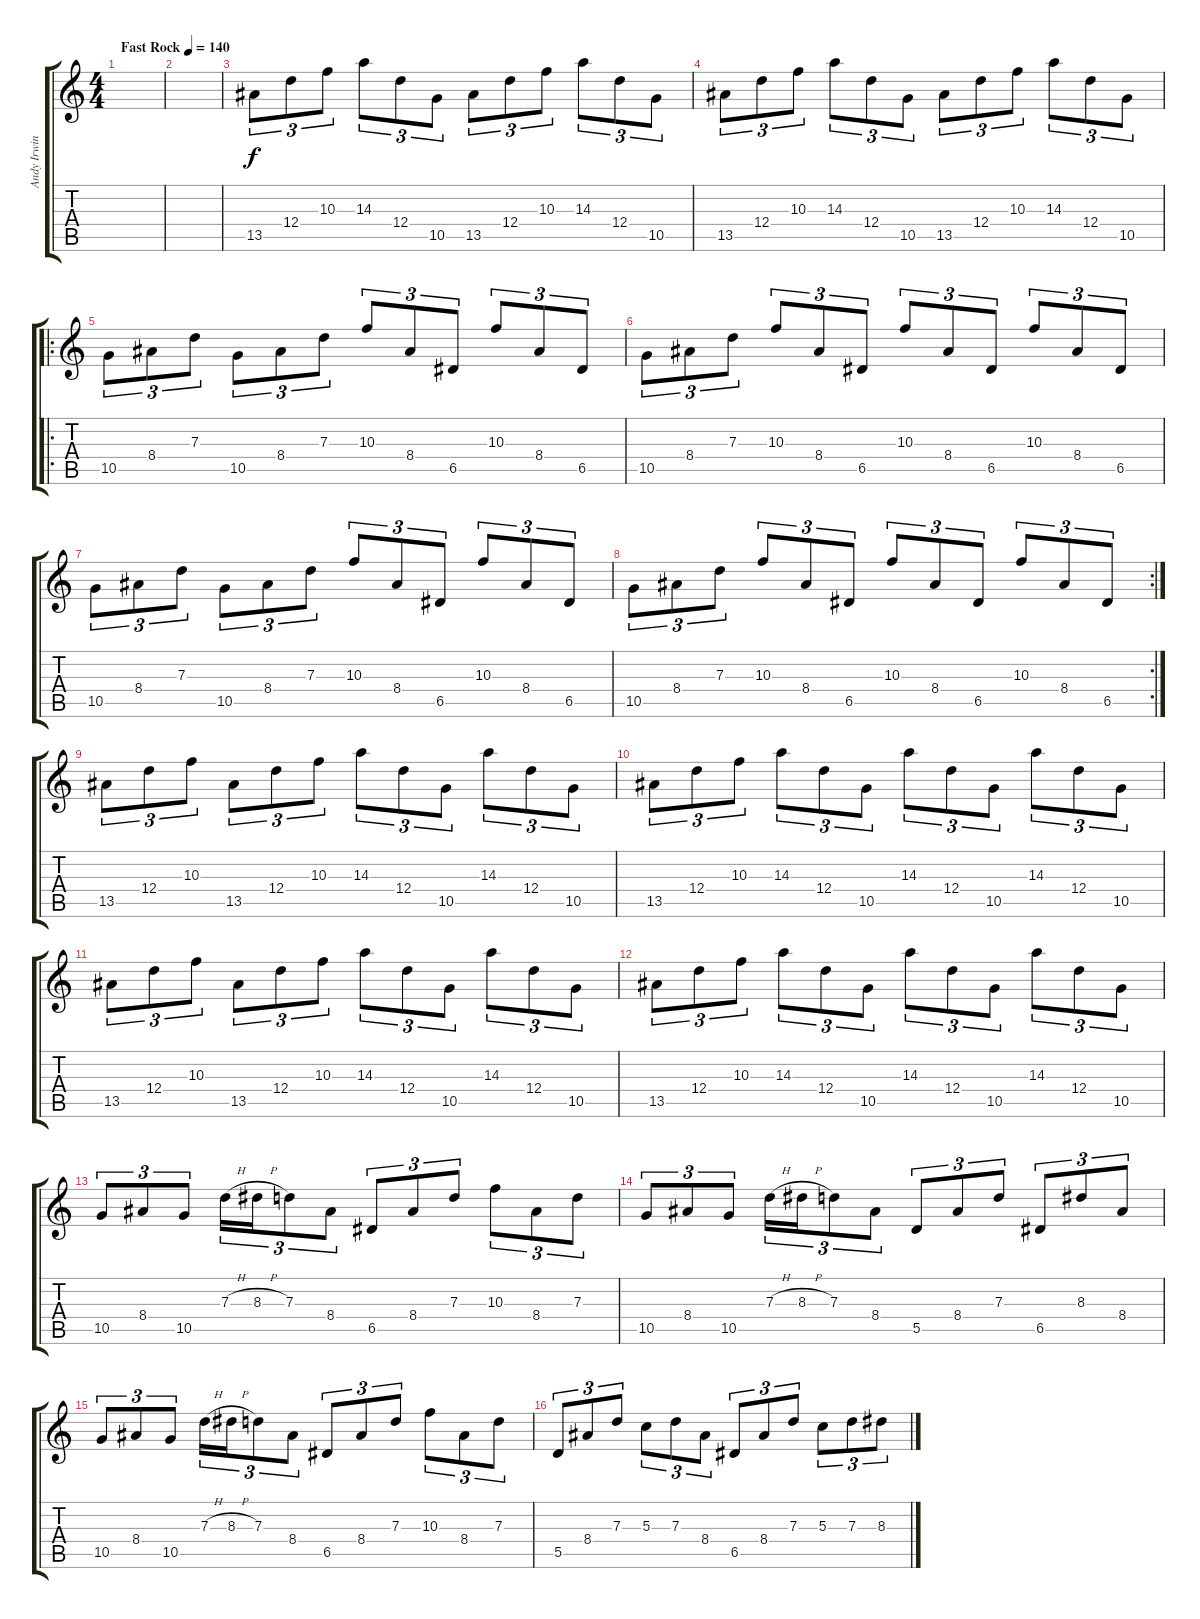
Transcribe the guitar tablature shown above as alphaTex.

\track ("Andy Irwin" "Andy Irwin") {instrument distortionguitar}
\staff {score tabs}
\tuning (E4 B3 G3 D3 A2 D2) {hide}
\ts (4 4)
\tempo (140 "Fast Rock")
\clef g2
\ks c
|
|
13.5.8{tu (3 2)} 12.4.8{tu (3 2)} 10.3.8{tu (3 2)} 14.3.8{tu (3 2)} 12.4.8{tu (3 2)} 10.5.8{tu (3 2)} 13.5.8{tu (3 2)} 12.4.8{tu (3 2)} 10.3.8{tu (3 2)} 14.3.8{tu (3 2)} 12.4.8{tu (3 2)} 10.5.8{tu (3 2)} |
13.5.8{tu (3 2)} 12.4.8{tu (3 2)} 10.3.8{tu (3 2)} 14.3.8{tu (3 2)} 12.4.8{tu (3 2)} 10.5.8{tu (3 2)} 13.5.8{tu (3 2)} 12.4.8{tu (3 2)} 10.3.8{tu (3 2)} 14.3.8{tu (3 2)} 12.4.8{tu (3 2)} 10.5.8{tu (3 2)} |
\ro
10.5.8{tu (3 2)} 8.4.8{tu (3 2)} 7.3.8{tu (3 2)} 10.5.8{tu (3 2)} 8.4.8{tu (3 2)} 7.3.8{tu (3 2)} 10.3.8{tu (3 2)} 8.4.8{tu (3 2)} 6.5.8{tu (3 2)} 10.3.8{tu (3 2)} 8.4.8{tu (3 2)} 6.5.8{tu (3 2)} |
10.5.8{tu (3 2)} 8.4.8{tu (3 2)} 7.3.8{tu (3 2)} 10.3.8{tu (3 2)} 8.4.8{tu (3 2)} 6.5.8{tu (3 2)} 10.3.8{tu (3 2)} 8.4.8{tu (3 2)} 6.5.8{tu (3 2)} 10.3.8{tu (3 2)} 8.4.8{tu (3 2)} 6.5.8{tu (3 2)} |
10.5.8{tu (3 2)} 8.4.8{tu (3 2)} 7.3.8{tu (3 2)} 10.5.8{tu (3 2)} 8.4.8{tu (3 2)} 7.3.8{tu (3 2)} 10.3.8{tu (3 2)} 8.4.8{tu (3 2)} 6.5.8{tu (3 2)} 10.3.8{tu (3 2)} 8.4.8{tu (3 2)} 6.5.8{tu (3 2)} |
\rc 2
10.5.8{tu (3 2)} 8.4.8{tu (3 2)} 7.3.8{tu (3 2)} 10.3.8{tu (3 2)} 8.4.8{tu (3 2)} 6.5.8{tu (3 2)} 10.3.8{tu (3 2)} 8.4.8{tu (3 2)} 6.5.8{tu (3 2)} 10.3.8{tu (3 2)} 8.4.8{tu (3 2)} 6.5.8{tu (3 2)} |
13.5.8{tu (3 2)} 12.4.8{tu (3 2)} 10.3.8{tu (3 2)} 13.5.8{tu (3 2)} 12.4.8{tu (3 2)} 10.3.8{tu (3 2)} 14.3.8{tu (3 2)} 12.4.8{tu (3 2)} 10.5.8{tu (3 2)} 14.3.8{tu (3 2)} 12.4.8{tu (3 2)} 10.5.8{tu (3 2)} |
13.5.8{tu (3 2)} 12.4.8{tu (3 2)} 10.3.8{tu (3 2)} 14.3.8{tu (3 2)} 12.4.8{tu (3 2)} 10.5.8{tu (3 2)} 14.3.8{tu (3 2)} 12.4.8{tu (3 2)} 10.5.8{tu (3 2)} 14.3.8{tu (3 2)} 12.4.8{tu (3 2)} 10.5.8{tu (3 2)} |
13.5.8{tu (3 2)} 12.4.8{tu (3 2)} 10.3.8{tu (3 2)} 13.5.8{tu (3 2)} 12.4.8{tu (3 2)} 10.3.8{tu (3 2)} 14.3.8{tu (3 2)} 12.4.8{tu (3 2)} 10.5.8{tu (3 2)} 14.3.8{tu (3 2)} 12.4.8{tu (3 2)} 10.5.8{tu (3 2)} |
13.5.8{tu (3 2)} 12.4.8{tu (3 2)} 10.3.8{tu (3 2)} 14.3.8{tu (3 2)} 12.4.8{tu (3 2)} 10.5.8{tu (3 2)} 14.3.8{tu (3 2)} 12.4.8{tu (3 2)} 10.5.8{tu (3 2)} 14.3.8{tu (3 2)} 12.4.8{tu (3 2)} 10.5.8{tu (3 2)} |
10.5.8{tu (3 2)} 8.4.8{tu (3 2)} 10.5.8{tu (3 2)} 7.3{h}.16{tu (3 2)} 8.3{h}.16{tu (3 2)} 7.3.8{tu (3 2)} 8.4.8{tu (3 2)} 6.5.8{tu (3 2)} 8.4.8{tu (3 2)} 7.3.8{tu (3 2)} 10.3.8{tu (3 2)} 8.4.8{tu (3 2)} 7.3.8{tu (3 2)} |
10.5.8{tu (3 2)} 8.4.8{tu (3 2)} 10.5.8{tu (3 2)} 7.3{h}.16{tu (3 2)} 8.3{h}.16{tu (3 2)} 7.3.8{tu (3 2)} 8.4.8{tu (3 2)} 5.5.8{tu (3 2)} 8.4.8{tu (3 2)} 7.3.8{tu (3 2)} 6.5.8{tu (3 2)} 8.3.8{tu (3 2)} 8.4.8{tu (3 2)} |
10.5.8{tu (3 2)} 8.4.8{tu (3 2)} 10.5.8{tu (3 2)} 7.3{h}.16{tu (3 2)} 8.3{h}.16{tu (3 2)} 7.3.8{tu (3 2)} 8.4.8{tu (3 2)} 6.5.8{tu (3 2)} 8.4.8{tu (3 2)} 7.3.8{tu (3 2)} 10.3.8{tu (3 2)} 8.4.8{tu (3 2)} 7.3.8{tu (3 2)} |
5.5.8{tu (3 2)} 8.4.8{tu (3 2)} 7.3.8{tu (3 2)} 5.3.8{tu (3 2)} 7.3.8{tu (3 2)} 8.4.8{tu (3 2)} 6.5.8{tu (3 2)} 8.4.8{tu (3 2)} 7.3.8{tu (3 2)} 5.3.8{tu (3 2)} 7.3.8{tu (3 2)} 8.3.8{tu (3 2)}
